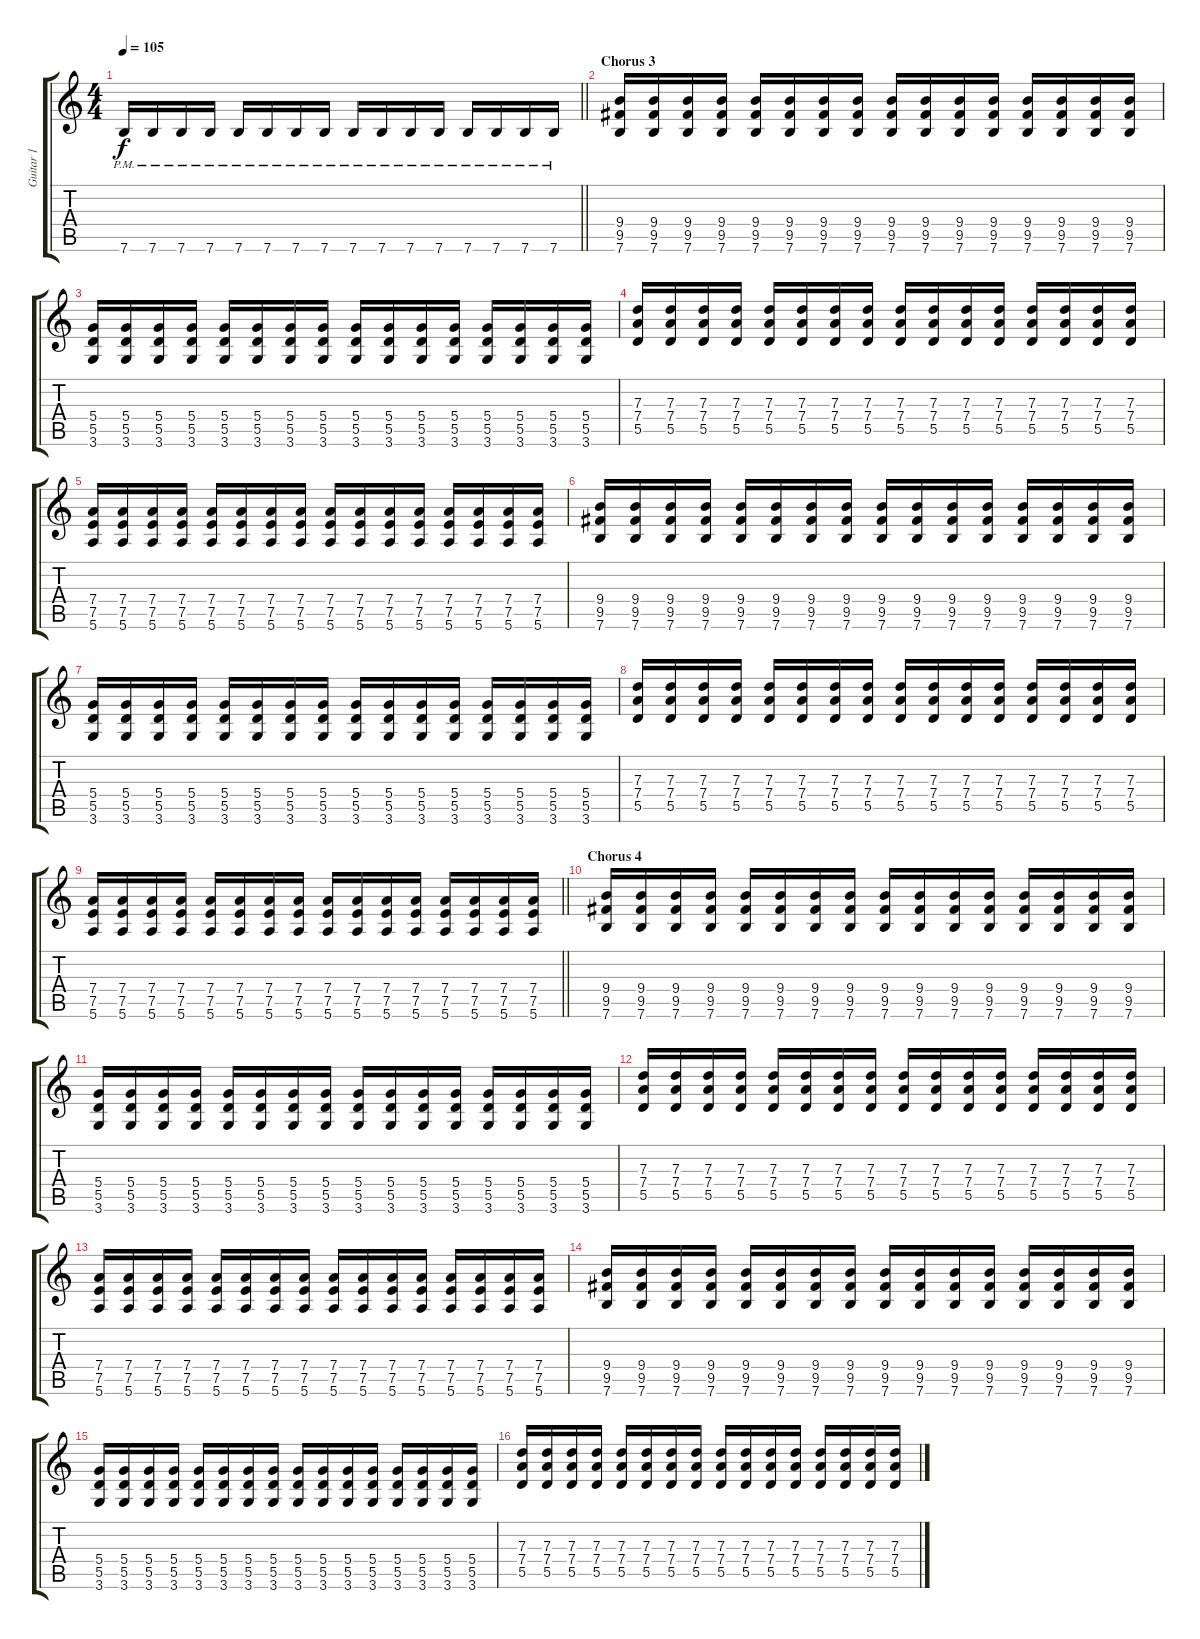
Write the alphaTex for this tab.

\track ("Guitar 1" "Guitar 1") {instrument distortionguitar}
\staff {score tabs}
\tuning (E4 B3 G3 D3 A2 E2) {hide}
\ts (4 4)
\tempo 105
\clef g2
\barLineRight lightlight
\ks c
7.6{pm}.16{dy f} 7.6{pm}.16 7.6{pm}.16 7.6{pm}.16 7.6{pm}.16 7.6{pm}.16 7.6{pm}.16 7.6{pm}.16 7.6{pm}.16 7.6{pm}.16 7.6{pm}.16 7.6{pm}.16 7.6{pm}.16 7.6{pm}.16 7.6{pm}.16 7.6{pm}.16 |
\section ("" "Chorus 3")
(9.4 9.5 7.6).16{instrument distortionguitar} (9.4 9.5 7.6).16 (9.4 9.5 7.6).16 (9.4 9.5 7.6).16 (9.4 9.5 7.6).16 (9.4 9.5 7.6).16 (9.4 9.5 7.6).16 (9.4 9.5 7.6).16 (9.4 9.5 7.6).16 (9.4 9.5 7.6).16 (9.4 9.5 7.6).16 (9.4 9.5 7.6).16 (9.4 9.5 7.6).16 (9.4 9.5 7.6).16 (9.4 9.5 7.6).16 (9.4 9.5 7.6).16 |
(5.4 5.5 3.6).16 (5.4 5.5 3.6).16 (5.4 5.5 3.6).16 (5.4 5.5 3.6).16 (5.4 5.5 3.6).16 (5.4 5.5 3.6).16 (5.4 5.5 3.6).16 (5.4 5.5 3.6).16 (5.4 5.5 3.6).16 (5.4 5.5 3.6).16 (5.4 5.5 3.6).16 (5.4 5.5 3.6).16 (5.4 5.5 3.6).16 (5.4 5.5 3.6).16 (5.4 5.5 3.6).16 (5.4 5.5 3.6).16 |
(7.3 7.4 5.5).16 (7.3 7.4 5.5).16 (7.3 7.4 5.5).16 (7.3 7.4 5.5).16 (7.3 7.4 5.5).16 (7.3 7.4 5.5).16 (7.3 7.4 5.5).16 (7.3 7.4 5.5).16 (7.3 7.4 5.5).16 (7.3 7.4 5.5).16 (7.3 7.4 5.5).16 (7.3 7.4 5.5).16 (7.3 7.4 5.5).16 (7.3 7.4 5.5).16 (7.3 7.4 5.5).16 (7.3 7.4 5.5).16 |
(7.4 7.5 5.6).16 (7.4 7.5 5.6).16 (7.4 7.5 5.6).16 (7.4 7.5 5.6).16 (7.4 7.5 5.6).16 (7.4 7.5 5.6).16 (7.4 7.5 5.6).16 (7.4 7.5 5.6).16 (7.4 7.5 5.6).16 (7.4 7.5 5.6).16 (7.4 7.5 5.6).16 (7.4 7.5 5.6).16 (7.4 7.5 5.6).16 (7.4 7.5 5.6).16 (7.4 7.5 5.6).16 (7.4 7.5 5.6).16 |
(9.4 9.5 7.6).16 (9.4 9.5 7.6).16 (9.4 9.5 7.6).16 (9.4 9.5 7.6).16 (9.4 9.5 7.6).16 (9.4 9.5 7.6).16 (9.4 9.5 7.6).16 (9.4 9.5 7.6).16 (9.4 9.5 7.6).16 (9.4 9.5 7.6).16 (9.4 9.5 7.6).16 (9.4 9.5 7.6).16 (9.4 9.5 7.6).16 (9.4 9.5 7.6).16 (9.4 9.5 7.6).16 (9.4 9.5 7.6).16 |
(5.4 5.5 3.6).16 (5.4 5.5 3.6).16 (5.4 5.5 3.6).16 (5.4 5.5 3.6).16 (5.4 5.5 3.6).16 (5.4 5.5 3.6).16 (5.4 5.5 3.6).16 (5.4 5.5 3.6).16 (5.4 5.5 3.6).16 (5.4 5.5 3.6).16 (5.4 5.5 3.6).16 (5.4 5.5 3.6).16 (5.4 5.5 3.6).16 (5.4 5.5 3.6).16 (5.4 5.5 3.6).16 (5.4 5.5 3.6).16 |
(7.3 7.4 5.5).16 (7.3 7.4 5.5).16 (7.3 7.4 5.5).16 (7.3 7.4 5.5).16 (7.3 7.4 5.5).16 (7.3 7.4 5.5).16 (7.3 7.4 5.5).16 (7.3 7.4 5.5).16 (7.3 7.4 5.5).16 (7.3 7.4 5.5).16 (7.3 7.4 5.5).16 (7.3 7.4 5.5).16 (7.3 7.4 5.5).16 (7.3 7.4 5.5).16 (7.3 7.4 5.5).16 (7.3 7.4 5.5).16 |
\barLineRight lightlight
(7.4 7.5 5.6).16 (7.4 7.5 5.6).16 (7.4 7.5 5.6).16 (7.4 7.5 5.6).16 (7.4 7.5 5.6).16 (7.4 7.5 5.6).16 (7.4 7.5 5.6).16 (7.4 7.5 5.6).16 (7.4 7.5 5.6).16 (7.4 7.5 5.6).16 (7.4 7.5 5.6).16 (7.4 7.5 5.6).16 (7.4 7.5 5.6).16 (7.4 7.5 5.6).16 (7.4 7.5 5.6).16 (7.4 7.5 5.6).16 |
\section ("" "Chorus 4")
(9.4 9.5 7.6).16 (9.4 9.5 7.6).16 (9.4 9.5 7.6).16 (9.4 9.5 7.6).16 (9.4 9.5 7.6).16 (9.4 9.5 7.6).16 (9.4 9.5 7.6).16 (9.4 9.5 7.6).16 (9.4 9.5 7.6).16 (9.4 9.5 7.6).16 (9.4 9.5 7.6).16 (9.4 9.5 7.6).16 (9.4 9.5 7.6).16 (9.4 9.5 7.6).16 (9.4 9.5 7.6).16 (9.4 9.5 7.6).16 |
(5.4 5.5 3.6).16 (5.4 5.5 3.6).16 (5.4 5.5 3.6).16 (5.4 5.5 3.6).16 (5.4 5.5 3.6).16 (5.4 5.5 3.6).16 (5.4 5.5 3.6).16 (5.4 5.5 3.6).16 (5.4 5.5 3.6).16 (5.4 5.5 3.6).16 (5.4 5.5 3.6).16 (5.4 5.5 3.6).16 (5.4 5.5 3.6).16 (5.4 5.5 3.6).16 (5.4 5.5 3.6).16 (5.4 5.5 3.6).16 |
(7.3 7.4 5.5).16 (7.3 7.4 5.5).16 (7.3 7.4 5.5).16 (7.3 7.4 5.5).16 (7.3 7.4 5.5).16 (7.3 7.4 5.5).16 (7.3 7.4 5.5).16 (7.3 7.4 5.5).16 (7.3 7.4 5.5).16 (7.3 7.4 5.5).16 (7.3 7.4 5.5).16 (7.3 7.4 5.5).16 (7.3 7.4 5.5).16 (7.3 7.4 5.5).16 (7.3 7.4 5.5).16 (7.3 7.4 5.5).16 |
(7.4 7.5 5.6).16 (7.4 7.5 5.6).16 (7.4 7.5 5.6).16 (7.4 7.5 5.6).16 (7.4 7.5 5.6).16 (7.4 7.5 5.6).16 (7.4 7.5 5.6).16 (7.4 7.5 5.6).16 (7.4 7.5 5.6).16 (7.4 7.5 5.6).16 (7.4 7.5 5.6).16 (7.4 7.5 5.6).16 (7.4 7.5 5.6).16 (7.4 7.5 5.6).16 (7.4 7.5 5.6).16 (7.4 7.5 5.6).16 |
(9.4 9.5 7.6).16 (9.4 9.5 7.6).16 (9.4 9.5 7.6).16 (9.4 9.5 7.6).16 (9.4 9.5 7.6).16 (9.4 9.5 7.6).16 (9.4 9.5 7.6).16 (9.4 9.5 7.6).16 (9.4 9.5 7.6).16 (9.4 9.5 7.6).16 (9.4 9.5 7.6).16 (9.4 9.5 7.6).16 (9.4 9.5 7.6).16 (9.4 9.5 7.6).16 (9.4 9.5 7.6).16 (9.4 9.5 7.6).16 |
(5.4 5.5 3.6).16 (5.4 5.5 3.6).16 (5.4 5.5 3.6).16 (5.4 5.5 3.6).16 (5.4 5.5 3.6).16 (5.4 5.5 3.6).16 (5.4 5.5 3.6).16 (5.4 5.5 3.6).16 (5.4 5.5 3.6).16 (5.4 5.5 3.6).16 (5.4 5.5 3.6).16 (5.4 5.5 3.6).16 (5.4 5.5 3.6).16 (5.4 5.5 3.6).16 (5.4 5.5 3.6).16 (5.4 5.5 3.6).16 |
(7.3 7.4 5.5).16 (7.3 7.4 5.5).16 (7.3 7.4 5.5).16 (7.3 7.4 5.5).16 (7.3 7.4 5.5).16 (7.3 7.4 5.5).16 (7.3 7.4 5.5).16 (7.3 7.4 5.5).16 (7.3 7.4 5.5).16 (7.3 7.4 5.5).16 (7.3 7.4 5.5).16 (7.3 7.4 5.5).16 (7.3 7.4 5.5).16 (7.3 7.4 5.5).16 (7.3 7.4 5.5).16 (7.3 7.4 5.5).16
